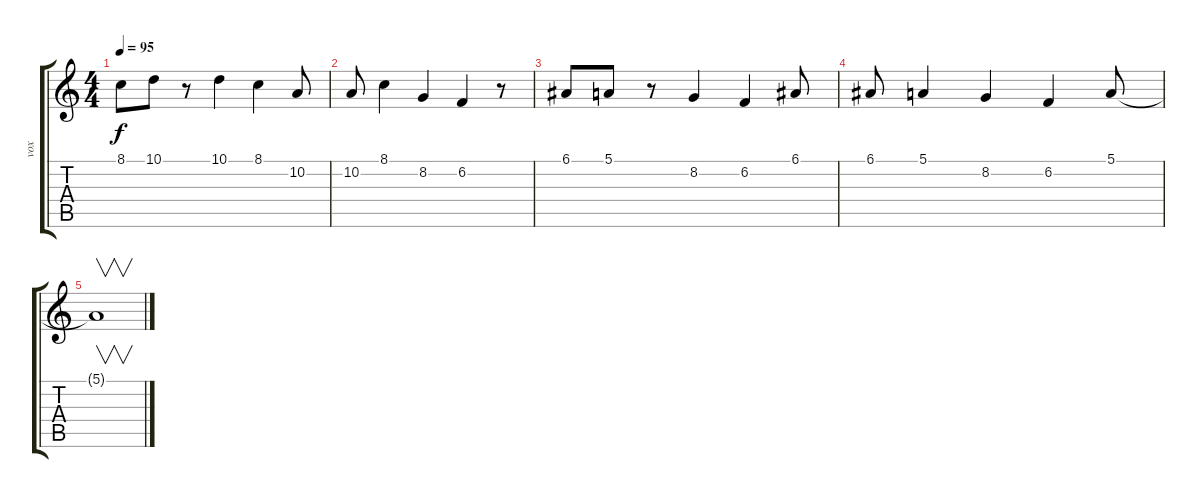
\track ("vox" "vox") {instrument drawbarorgan}
\staff {score tabs}
\tuning (E4 B3 G3 D3 A2 D2) {hide}
\ts (4 4)
\tempo 95
\clef g2
\ks c
8.1.8{dy f} 10.1.8 r.8 10.1.4 8.1.4 10.2.8 |
10.2.8 8.1.4 8.2.4 6.2.4 r.8 |
6.1.8 5.1.8 r.8 8.2.4 6.2.4 6.1.8 |
6.1.8 5.1.4 8.2.4 6.2.4 5.1.8 |
5.1{t}.1{v}
